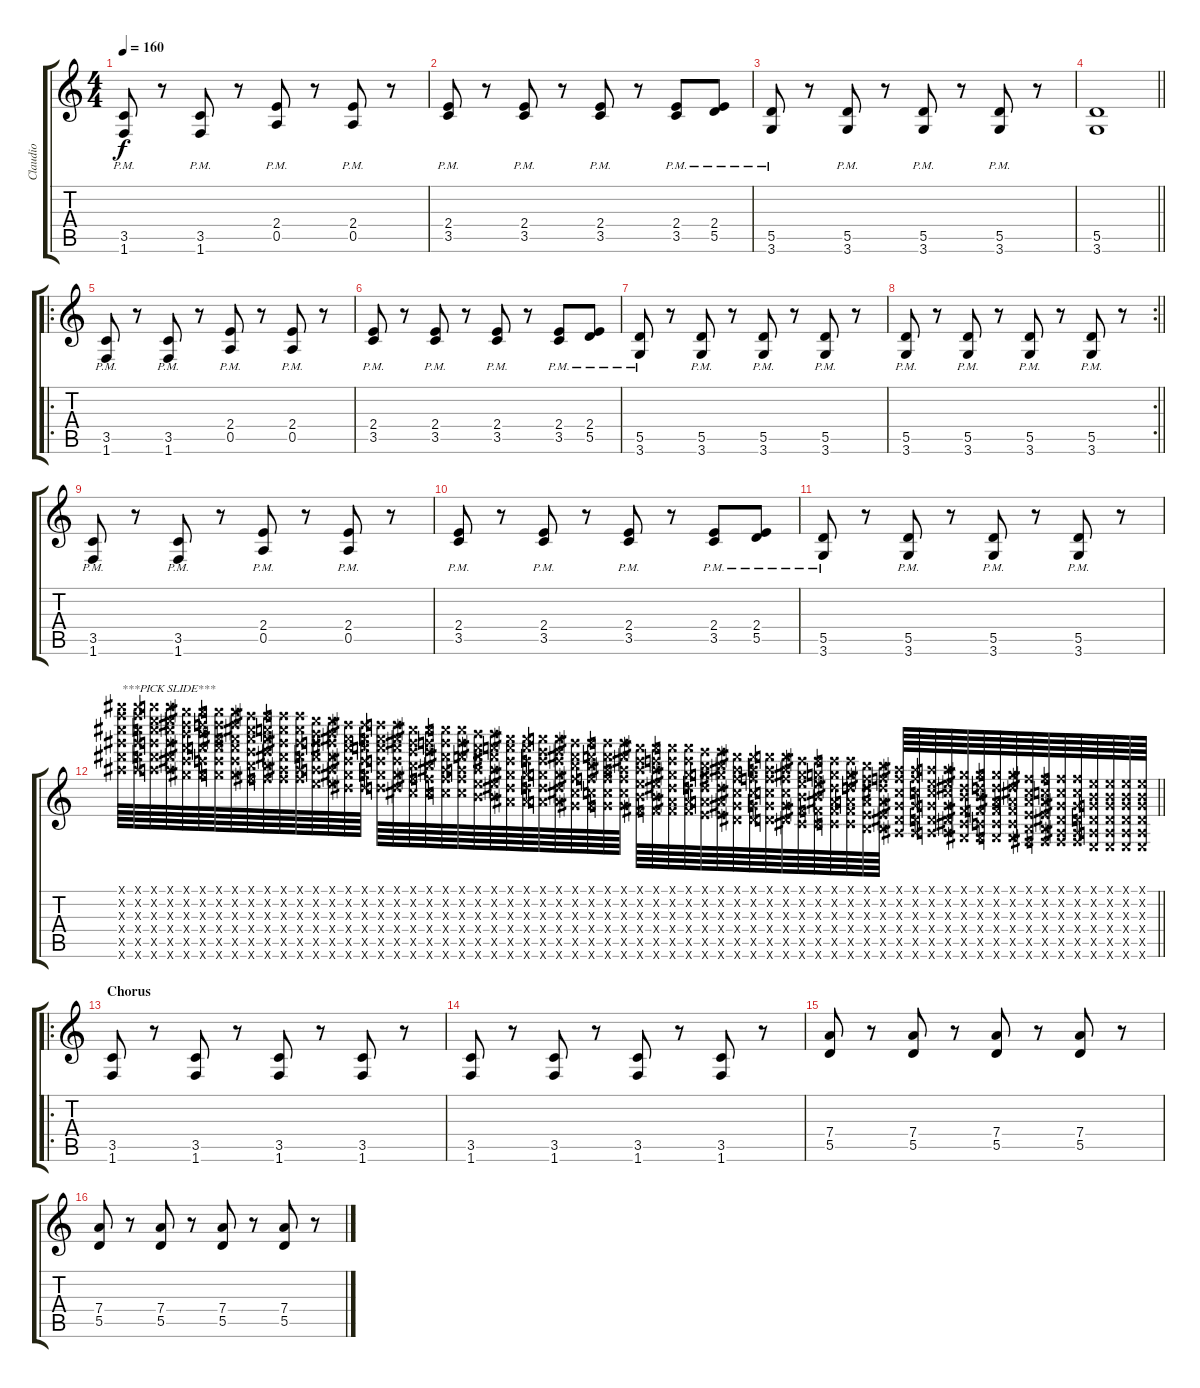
\track ("Claudio" "Claudio") {instrument distortionguitar}
\staff {score tabs}
\tuning (E4 B3 G3 D3 A2 E2) {hide}
\ts (4 4)
\tempo 160
\clef g2
\ks c
(3.5{pm} 1.6{pm}).8{dy f} r.8 (3.5{pm} 1.6{pm}).8 r.8 (2.4{pm} 0.5{pm}).8 r.8 (2.4{pm} 0.5{pm}).8 r.8 |
(2.4{pm} 3.5{pm}).8 r.8 (2.4{pm} 3.5{pm}).8 r.8 (2.4{pm} 3.5{pm}).8 r.8 (2.4{pm} 3.5{pm}).8 (2.4{pm} 5.5{pm}).8 |
(5.5{pm} 3.6{pm}).8 r.8 (5.5{pm} 3.6{pm}).8 r.8 (5.5{pm} 3.6{pm}).8 r.8 (5.5{pm} 3.6{pm}).8 r.8 |
\barLineRight lightlight
(5.5 3.6).1 |
\ro
(3.5{pm} 1.6{pm}).8 r.8 (3.5{pm} 1.6{pm}).8 r.8 (2.4{pm} 0.5{pm}).8 r.8 (2.4{pm} 0.5{pm}).8 r.8 |
(2.4{pm} 3.5{pm}).8 r.8 (2.4{pm} 3.5{pm}).8 r.8 (2.4{pm} 3.5{pm}).8 r.8 (2.4{pm} 3.5{pm}).8 (2.4{pm} 5.5{pm}).8 |
(5.5{pm} 3.6{pm}).8 r.8 (5.5{pm} 3.6{pm}).8 r.8 (5.5{pm} 3.6{pm}).8 r.8 (5.5{pm} 3.6{pm}).8 r.8 |
\rc 2
\barLineRight lightlight
(5.5{pm} 3.6{pm}).8 r.8 (5.5{pm} 3.6{pm}).8 r.8 (5.5{pm} 3.6{pm}).8 r.8 (5.5{pm} 3.6{pm}).8 r.8 |
(3.5{pm} 1.6{pm}).8 r.8 (3.5{pm} 1.6{pm}).8 r.8 (2.4{pm} 0.5{pm}).8 r.8 (2.4{pm} 0.5{pm}).8 r.8 |
(2.4{pm} 3.5{pm}).8 r.8 (2.4{pm} 3.5{pm}).8 r.8 (2.4{pm} 3.5{pm}).8 r.8 (2.4{pm} 3.5{pm}).8 (2.4{pm} 5.5{pm}).8 |
(5.5{pm} 3.6{pm}).8 r.8 (5.5{pm} 3.6{pm}).8 r.8 (5.5{pm} 3.6{pm}).8 r.8 (5.5{pm} 3.6{pm}).8 r.8 |
\barLineRight lightlight
(30.1{x} 30.2{x} 30.3{x} 30.4{x} 30.5{x} 30.6{x}).64{txt "***PICK SLIDE***"} (30.1{x} 30.2{x} 30.3{x} 30.4{x} 30.5{x} 30.6{x}).64 (29.1{x} 29.2{x} 29.3{x} 29.4{x} 29.5{x} 29.6{x}).64 (29.1{x} 29.2{x} 29.3{x} 29.4{x} 29.5{x} 29.6{x}).64 (28.1{x} 28.2{x} 28.3{x} 28.4{x} 28.5{x} 28.6{x}).64 (28.1{x} 28.2{x} 28.3{x} 28.4{x} 28.5{x} 28.6{x}).64 (27.1{x} 27.2{x} 27.3{x} 27.4{x} 27.5{x} 27.6{x}).64 (27.1{x} 27.2{x} 27.3{x} 27.4{x} 27.5{x} 27.6{x}).64 (26.1{x} 26.2{x} 26.3{x} 26.4{x} 26.5{x} 26.6{x}).64 (26.1{x} 26.2{x} 26.3{x} 26.4{x} 26.5{x} 26.6{x}).64 (25.1{x} 25.2{x} 25.3{x} 25.4{x} 25.5{x} 25.6{x}).64 (25.1{x} 25.2{x} 25.3{x} 25.4{x} 25.5{x} 25.6{x}).64 (24.1{x} 24.2{x} 24.3{x} 24.4{x} 24.5{x} 24.6{x}).64 (24.1{x} 24.2{x} 24.3{x} 24.4{x} 24.5{x} 24.6{x}).64 (23.1{x} 23.2{x} 23.3{x} 23.4{x} 23.5{x} 23.6{x}).64 (23.1{x} 23.2{x} 23.3{x} 23.4{x} 23.5{x} 23.6{x}).64 (22.1{x} 22.2{x} 22.3{x} 22.4{x} 22.5{x} 22.6{x}).64 (22.1{x} 22.2{x} 22.3{x} 22.4{x} 22.5{x} 22.6{x}).64 (21.1{x} 21.2{x} 21.3{x} 21.4{x} 21.5{x} 21.6{x}).64 (21.1{x} 21.2{x} 21.3{x} 21.4{x} 21.5{x} 21.6{x}).64 (20.1{x} 20.2{x} 20.3{x} 20.4{x} 20.5{x} 20.6{x}).64 (20.1{x} 20.2{x} 20.3{x} 20.4{x} 20.5{x} 20.6{x}).64 (19.1{x} 19.2{x} 19.3{x} 19.4{x} 19.5{x} 19.6{x}).64 (19.1{x} 19.2{x} 19.3{x} 19.4{x} 19.5{x} 19.6{x}).64 (18.1{x} 18.2{x} 18.3{x} 18.4{x} 18.5{x} 18.6{x}).64 (18.1{x} 18.2{x} 18.3{x} 18.4{x} 18.5{x} 18.6{x}).64 (17.1{x} 17.2{x} 17.3{x} 17.4{x} 17.5{x} 17.6{x}).64 (17.1{x} 17.2{x} 17.3{x} 17.4{x} 17.5{x} 17.6{x}).64 (16.1{x} 16.2{x} 16.3{x} 16.4{x} 16.5{x} 16.6{x}).64 (16.1{x} 16.2{x} 16.3{x} 16.4{x} 16.5{x} 16.6{x}).64 (15.1{x} 15.2{x} 15.3{x} 15.4{x} 15.5{x} 15.6{x}).64 (15.1{x} 15.2{x} 15.3{x} 15.4{x} 15.5{x} 15.6{x}).64 (14.1{x} 14.2{x} 14.3{x} 14.4{x} 14.5{x} 14.6{x}).64 (14.1{x} 14.2{x} 14.3{x} 14.4{x} 14.5{x} 14.6{x}).64 (13.1{x} 13.2{x} 13.3{x} 13.4{x} 13.5{x} 13.6{x}).64 (13.1{x} 13.2{x} 13.3{x} 13.4{x} 13.5{x} 13.6{x}).64 (12.1{x} 12.2{x} 12.3{x} 12.4{x} 12.5{x} 12.6{x}).64 (12.1{x} 12.2{x} 12.3{x} 12.4{x} 12.5{x} 12.6{x}).64 (11.1{x} 11.2{x} 11.3{x} 11.4{x} 11.5{x} 11.6{x}).64 (11.1{x} 11.2{x} 11.3{x} 11.4{x} 11.5{x} 11.6{x}).64 (10.1{x} 10.2{x} 10.3{x} 10.4{x} 10.5{x} 10.6{x}).64 (10.1{x} 10.2{x} 10.3{x} 10.4{x} 10.5{x} 10.6{x}).64 (9.1{x} 9.2{x} 9.3{x} 9.4{x} 9.5{x} 9.6{x}).64 (9.1{x} 9.2{x} 9.3{x} 9.4{x} 9.5{x} 9.6{x}).64 (8.1{x} 8.2{x} 8.3{x} 8.4{x} 8.5{x} 8.6{x}).64 (8.1{x} 8.2{x} 8.3{x} 8.4{x} 8.5{x} 8.6{x}).64 (7.1{x} 7.2{x} 7.3{x} 7.4{x} 7.5{x} 7.6{x}).64 (7.1{x} 7.2{x} 7.3{x} 7.4{x} 7.5{x} 7.6{x}).64 (6.1{x} 6.2{x} 6.3{x} 6.4{x} 6.5{x} 6.6{x}).64 (6.1{x} 6.2{x} 6.3{x} 6.4{x} 6.5{x} 6.6{x}).64 (5.1{x} 5.2{x} 5.3{x} 5.4{x} 5.5{x} 5.6{x}).64 (5.1{x} 5.2{x} 5.3{x} 5.4{x} 5.5{x} 5.6{x}).64 (4.1{x} 4.2{x} 4.3{x} 4.4{x} 4.5{x} 4.6{x}).64 (4.1{x} 4.2{x} 4.3{x} 4.4{x} 4.5{x} 4.6{x}).64 (3.1{x} 3.2{x} 3.3{x} 3.4{x} 3.5{x} 3.6{x}).64 (3.1{x} 3.2{x} 3.3{x} 3.4{x} 3.5{x} 3.6{x}).64 (2.1{x} 2.2{x} 2.3{x} 2.4{x} 2.5{x} 2.6{x}).64 (2.1{x} 2.2{x} 2.3{x} 2.4{x} 2.5{x} 2.6{x}).64 (1.1{x} 1.2{x} 1.3{x} 1.4{x} 1.5{x} 1.6{x}).64 (1.1{x} 1.2{x} 1.3{x} 1.4{x} 1.5{x} 1.6{x}).64 (0.1{x} 0.2{x} 0.3{x} 0.4{x} 0.5{x} 0.6{x}).64 (0.1{x} 0.2{x} 0.3{x} 0.4{x} 0.5{x} 0.6{x}).64 (0.1{x} 0.2{x} 0.3{x} 0.4{x} 0.5{x} 0.6{x}).64 (0.1{x} 0.2{x} 0.3{x} 0.4{x} 0.5{x} 0.6{x}).64 |
\ro
\section ("" "Chorus")
(3.5 1.6).8 r.8 (3.5 1.6).8 r.8 (3.5 1.6).8 r.8 (3.5 1.6).8 r.8 |
(3.5 1.6).8 r.8 (3.5 1.6).8 r.8 (3.5 1.6).8 r.8 (3.5 1.6).8 r.8 |
(7.4 5.5).8 r.8 (7.4 5.5).8 r.8 (7.4 5.5).8 r.8 (7.4 5.5).8 r.8 |
(7.4 5.5).8 r.8 (7.4 5.5).8 r.8 (7.4 5.5).8 r.8 (7.4 5.5).8 r.8
